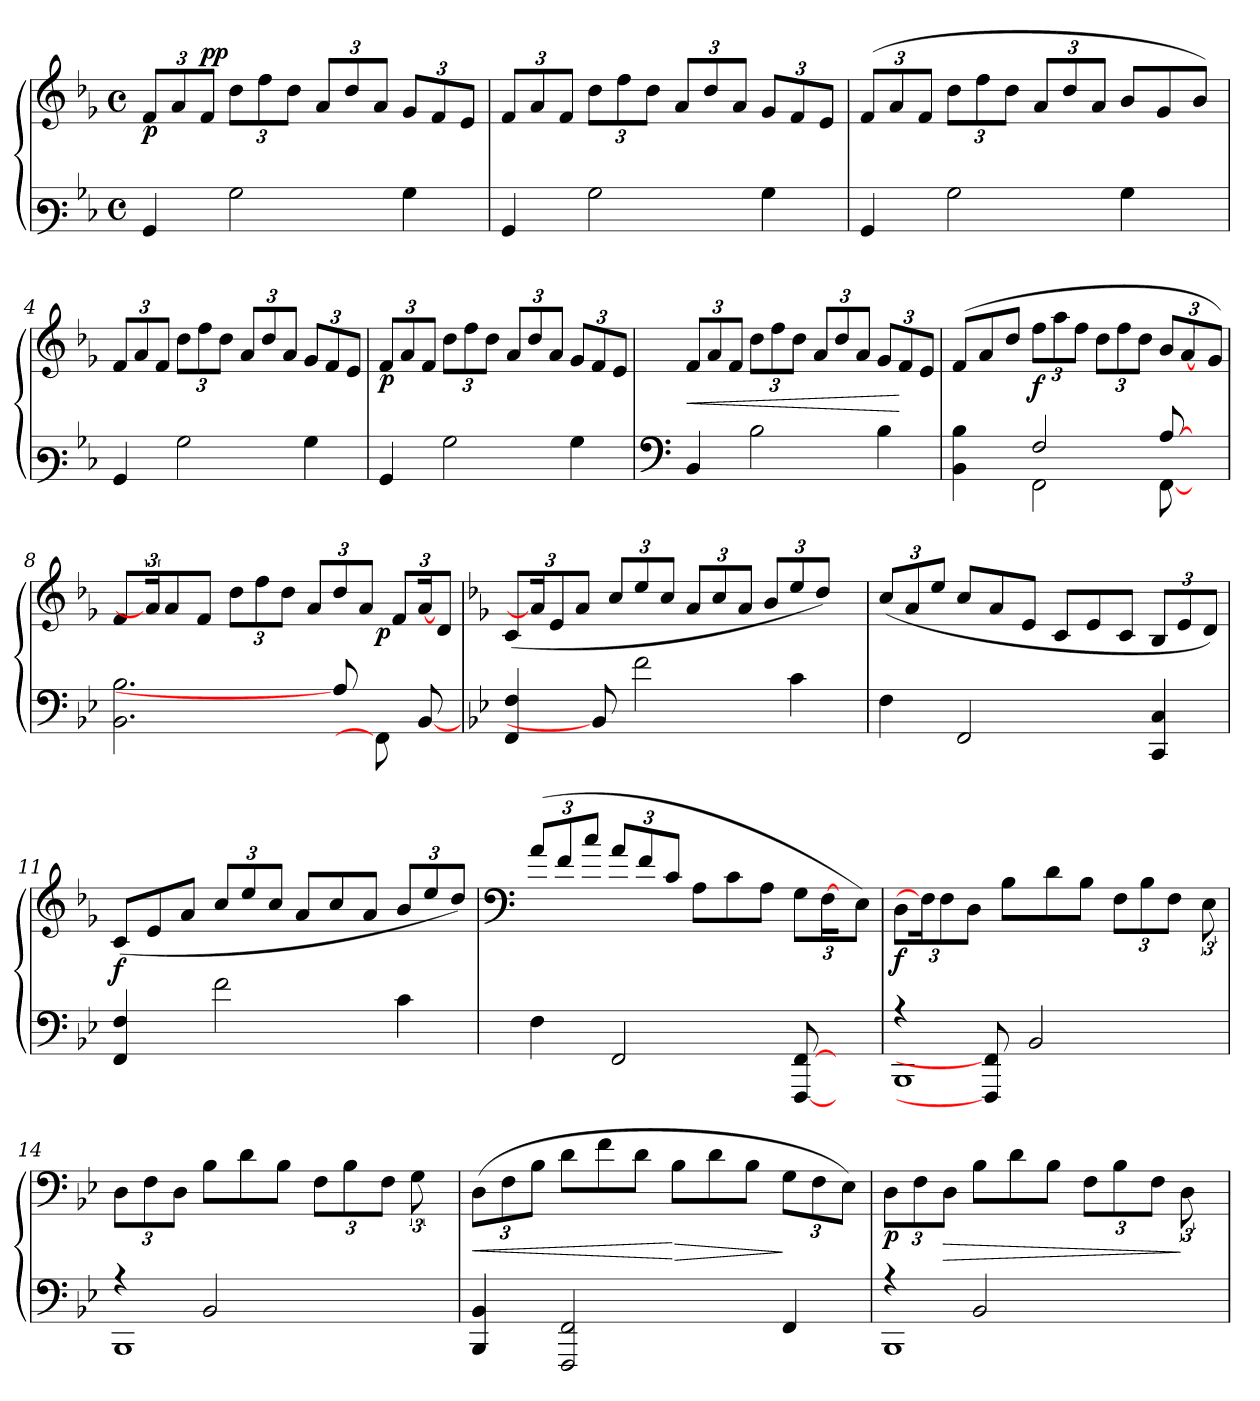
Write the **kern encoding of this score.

**kern	**kern	**dynam
*part1	*part1	*part1
*staff2	*staff1	*staff1/2
*clefF3	*clefG3	*
*k[b-e-]	*k[b-e-]	*
*M4/4	*M4/4	*
*met(c)	*met(c)	*
=1	=1	=1
!	!	!LO:DY:b
4BB-/	12d/L	p
.	12f/	.
!	!	!LO:DY:a
.	12d/J	pp
2B-\	12b-\L	.
.	12dd\	.
.	12b-\J	.
.	12f/L	.
.	12b-/	.
.	12f/J	.
4B-\	12e-/L	.
.	12d/	.
.	12c/J	.
=2	=2	=2
4BB-/	12d/L	.
.	12f/	.
.	12d/J	.
2B-\	12b-\L	.
.	12dd\	.
.	12b-\J	.
.	12f/L	.
.	12b-/	.
.	12f/J	.
4B-\	12e-/L	.
.	12d/	.
.	12c/J	.
!!LO:LB:g=z
=3	=3	=3
4BB-/	(>12d/L	.
.	12f/	.
.	12d/J	.
2B-\	12b-\L	.
.	12dd\	.
.	12b-\J	.
.	12f/L	.
.	12b-/	.
.	12f/J	.
4B-\	8g/L	.
.	8e-/	.
8ryy	8g/J)	.
=4	=4	=4
4BB-/	12d/L	.
.	12f/	.
.	12d/J	.
2B-\	12b-\L	.
.	12dd\	.
.	12b-\J	.
.	12f/L	.
.	12b-/	.
.	12f/J	.
4B-\	12e-/L	.
.	12d/	.
.	12c/J	.
=5	=5	=5
!	!	!LO:DY:b
4BB-/	12d/L	p
.	12f/	.
.	12d/J	.
2B-\	12b-\L	.
.	12dd\	.
.	12b-\J	.
.	12f/L	.
.	12b-/	.
.	12f/J	.
4B-\	12e-/L	.
.	12d/	.
.	12c/J	.
!!LO:LB:g=z
=6	=6	=6
*clefF4	*	*
!	!	!LO:HP:b
4BB-/	12d/L	<
.	12f/	.
.	12d/J	.
2B-\	12b-\L	.
.	12dd\	.
.	12b-\J	.
.	12f/L	.
.	12b-/	.
.	12f/J	.
4B-\	12e-/L	.
.	12d/	[
.	12c/J	.
=7	=7	=7
*^	*	*
4BB-\ 4B-\	4.ryy	(>8d/L	.
.	.	8f/	.
8ryy	.	8b-/J	.
!	!	!	!LO:DY:b
2F/	2FF\	12dd\L	f
.	.	12ff\	.
.	.	12dd\J	.
.	.	12b-\L	.
.	.	12dd\	.
.	.	12b-\J	.
[8A/	[8FF\	12g/L	.
.	.	[24f/	.
8ryy	8ryy	24ryy	.
.	.	12e-/J)	.
*v	*v	*	*
=8	=8	=8
*	*^	*
2.BB-\ 2.B-\	8d/L	2..ryy	.
.	24f/]	.	.
.	8f/	.	.
.	8d/J	.	.
.	12b-\L	.	.
.	12dd\	.	.
.	12b-\J	.	.
.	12f/L	.	.
8A/]	12b-/	.	.
.	12f/J	.	.
!	!	!	!LO:DY:b
8FF\]	.	4ryy	p
.	12d/L	.	.
[8BB-/	[24f/	.	.
.	12B-/J	.	.
*	*v	*v	*
!!LO:PB:g=z
=9	=9	=9
*k[b-e-]	*k[b-e-]	*
4FF/ 4F/	(<12A/L	.
.	24f/]	.
.	12c/	.
.	12f/J	.
8BB-/]	.	.
.	12a/L	.
2f\	12cc/	.
.	12a/J	.
.	12f/L	.
.	12a/	.
.	12f/J	.
.	12g/L	.
4c\	12cc/	.
.	12b-/J)	.
.	12ryy	.
=10	=10	=10
4F\	(<12a/L	.
.	12f/	.
.	12cc/J	.
2FF/	8a/L	.
.	8f/	.
.	8c/J	.
.	8A/L	.
4ryy	8c/	.
.	8A/J	.
4CC/ 4C/	12G/L	.
.	12c/	.
.	12B-/J)	.
=11	=11	=11
!	!	!LO:DY:b
4FF/ 4F/	(<8A/L	f
.	8c/	.
8ryy	8f/J	.
2f\	12a/L	.
.	12cc/	.
.	12a/J	.
.	8f/L	.
.	8a/	.
8ryy	8f/J	.
4c\	12g/L	.
.	12cc/	.
.	12b-/J)	.
!!LO:LB:g=z
=12	=12	=12
*	*clefF4	*
4F\	(>12a/L	.
.	12f/	.
.	12cc/J	.
2FF/	12a/L	.
.	12f/	.
.	12c/J	.
.	8A\L	.
.	8c\	.
8ryy	8A\J	.
[8FFF/ [8FF/	12G\L	.
.	[24F\	.
8ryy	24ryy	.
.	12E-\J)	.
=13	=13	=13
*^	*	*
!	!	!	!LO:DY:b
4rA	1BBB-	12D\L	f
.	.	24F\]	.
.	.	12F\	.
.	.	12D\J	.
8FFF/] 8FF/]	.	.	.
.	.	8B-\L	.
2BB-/	.	.	.
.	.	8d\	.
.	.	8B-\J	.
.	.	12F\L	.
.	.	12B-\	.
.	.	12F\J	.
8ryy	.	.	.
.	.	12E-\L	.
=14	=14	=14	=14
4rA	1BBB-	12D\L	.
.	.	12F\	.
.	.	12D\J	.
2BB-/	.	8B-\L	.
.	.	8d\	.
.	.	8B-\J	.
.	.	12F\L	.
.	.	12B-\	.
4ryy	.	.	.
.	.	12F\J	.
.	.	12G\L	.
.	.	24ryy	.
*v	*v	*	*
!!LO:LB:g=z
=15	=15	=15
!	!	!LO:HP:b
4BBB-/ 4BB-/	(>12D\L	<
.	12F\	.
.	12B-\J	.
2FFF/ 2FF/	8d\L	.
.	8f\	.
.	8d\J	.
!	!	!LO:HP:n=1:b
.	8B-\L	[ >
4ryy	8d\	.
.	8B-\J	.
4FF/	12G\L	]
.	12F\	.
.	12E-\J)	.
=16	=16	=16
*^	*	*
!	!	!	!LO:DY:b
4rA	1BBB-	12D\L	p
.	.	12F\	.
!	!	!	!LO:HP:b
.	.	12D\J	>
2BB-/	.	8B-\L	.
.	.	8d\	.
.	.	8B-\J	.
.	.	12F\L	.
.	.	12B-\	.
4ryy	.	.	.
.	.	12F\J	.
.	.	12D\L	]
.	.	24ryy	.
*v	*v	*	*
=	=	=
*-	*-	*-
